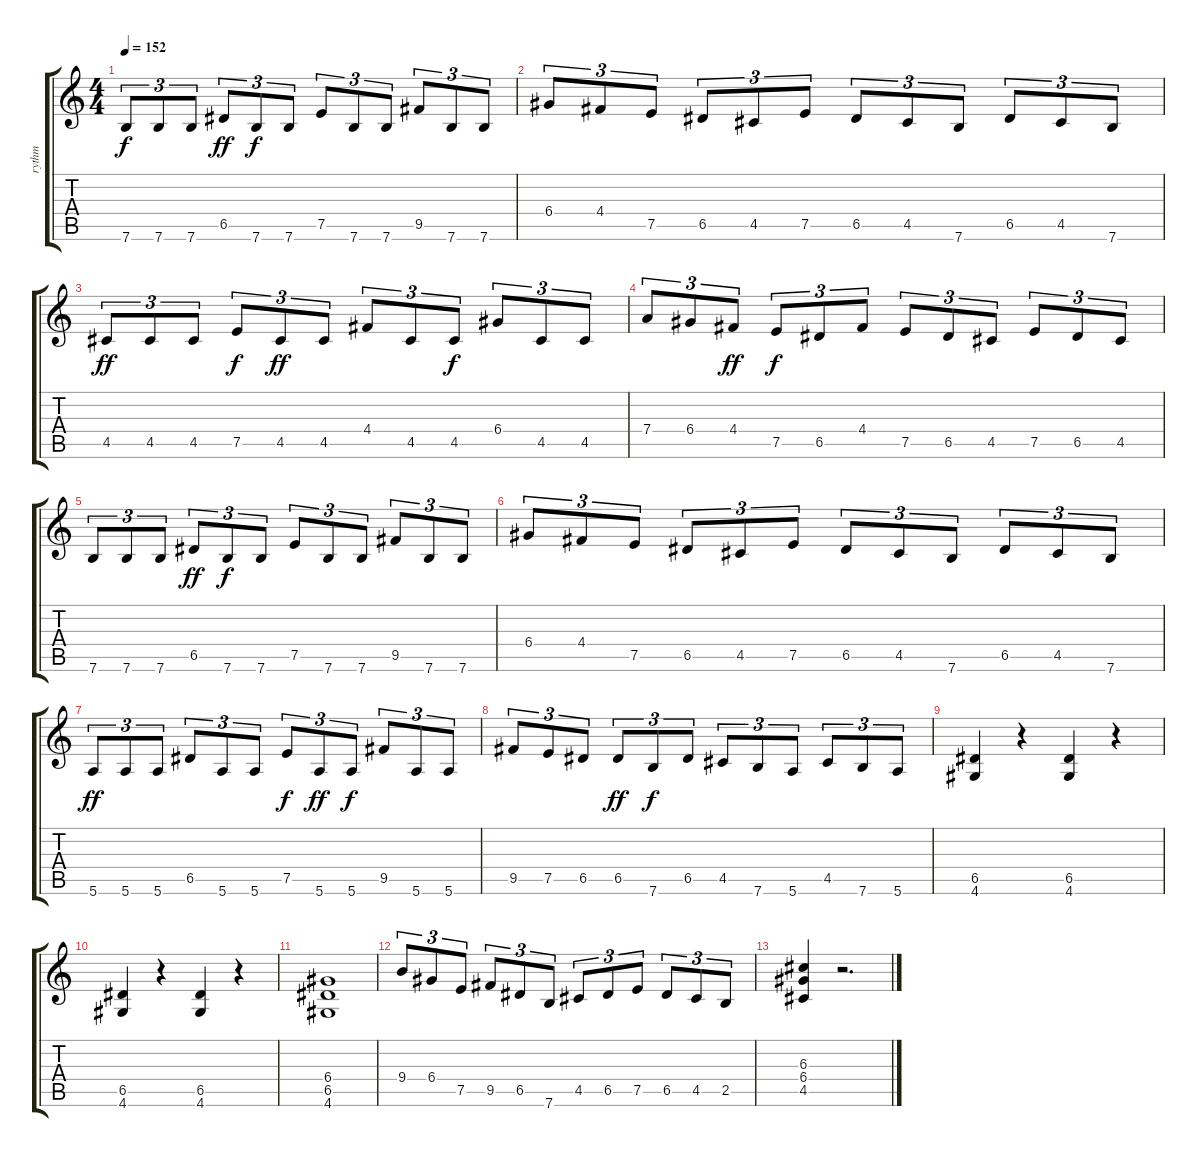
\track ("rythm" "rythm") {instrument overdrivenguitar}
\staff {score tabs}
\tuning (E4 B3 G3 D3 A2 E2) {hide}
\ts (4 4)
\tempo 152
\clef g2
\ks c
7.6.8{tu (3 2) dy f} 7.6.8{tu (3 2)} 7.6.8{tu (3 2)} 6.5.8{tu (3 2) dy ff} 7.6.8{tu (3 2) dy f} 7.6.8{tu (3 2)} 7.5.8{tu (3 2)} 7.6.8{tu (3 2)} 7.6.8{tu (3 2)} 9.5.8{tu (3 2)} 7.6.8{tu (3 2)} 7.6.8{tu (3 2)} |
6.4.8{tu (3 2)} 4.4.8{tu (3 2)} 7.5.8{tu (3 2)} 6.5.8{tu (3 2)} 4.5.8{tu (3 2)} 7.5.8{tu (3 2)} 6.5.8{tu (3 2)} 4.5.8{tu (3 2)} 7.6.8{tu (3 2)} 6.5.8{tu (3 2)} 4.5.8{tu (3 2)} 7.6.8{tu (3 2)} |
4.5.8{tu (3 2) dy ff} 4.5.8{tu (3 2)} 4.5.8{tu (3 2)} 7.5.8{tu (3 2) dy f} 4.5.8{tu (3 2) dy ff} 4.5.8{tu (3 2)} 4.4.8{tu (3 2)} 4.5.8{tu (3 2)} 4.5.8{tu (3 2) dy f} 6.4.8{tu (3 2)} 4.5.8{tu (3 2)} 4.5.8{tu (3 2)} |
7.4.8{tu (3 2)} 6.4.8{tu (3 2)} 4.4.8{tu (3 2) dy ff} 7.5.8{tu (3 2) dy f} 6.5.8{tu (3 2)} 4.4.8{tu (3 2)} 7.5.8{tu (3 2)} 6.5.8{tu (3 2)} 4.5.8{tu (3 2)} 7.5.8{tu (3 2)} 6.5.8{tu (3 2)} 4.5.8{tu (3 2)} |
7.6.8{tu (3 2)} 7.6.8{tu (3 2)} 7.6.8{tu (3 2)} 6.5.8{tu (3 2) dy ff} 7.6.8{tu (3 2) dy f} 7.6.8{tu (3 2)} 7.5.8{tu (3 2)} 7.6.8{tu (3 2)} 7.6.8{tu (3 2)} 9.5.8{tu (3 2)} 7.6.8{tu (3 2)} 7.6.8{tu (3 2)} |
6.4.8{tu (3 2)} 4.4.8{tu (3 2)} 7.5.8{tu (3 2)} 6.5.8{tu (3 2)} 4.5.8{tu (3 2)} 7.5.8{tu (3 2)} 6.5.8{tu (3 2)} 4.5.8{tu (3 2)} 7.6.8{tu (3 2)} 6.5.8{tu (3 2)} 4.5.8{tu (3 2)} 7.6.8{tu (3 2)} |
5.6.8{tu (3 2) dy ff} 5.6.8{tu (3 2)} 5.6.8{tu (3 2)} 6.5.8{tu (3 2)} 5.6.8{tu (3 2)} 5.6.8{tu (3 2)} 7.5.8{tu (3 2) dy f} 5.6.8{tu (3 2) dy ff} 5.6.8{tu (3 2) dy f} 9.5.8{tu (3 2)} 5.6.8{tu (3 2)} 5.6.8{tu (3 2)} |
9.5.8{tu (3 2)} 7.5.8{tu (3 2)} 6.5.8{tu (3 2)} 6.5.8{tu (3 2) dy ff} 7.6.8{tu (3 2) dy f} 6.5.8{tu (3 2)} 4.5.8{tu (3 2)} 7.6.8{tu (3 2)} 5.6.8{tu (3 2)} 4.5.8{tu (3 2)} 7.6.8{tu (3 2)} 5.6.8{tu (3 2)} |
(6.5 4.6).4 r.4 (6.5 4.6).4 r.4 |
(6.5 4.6).4 r.4 (6.5 4.6).4 r.4 |
(6.4 6.5 4.6).1 |
9.4.8{tu (3 2)} 6.4.8{tu (3 2)} 7.5.8{tu (3 2)} 9.5.8{tu (3 2)} 6.5.8{tu (3 2)} 7.6.8{tu (3 2)} 4.5.8{tu (3 2)} 6.5.8{tu (3 2)} 7.5.8{tu (3 2)} 6.5.8{tu (3 2)} 4.5.8{tu (3 2)} 2.5.8{tu (3 2)} |
(6.3 6.4 4.5).4 r.2{d}
